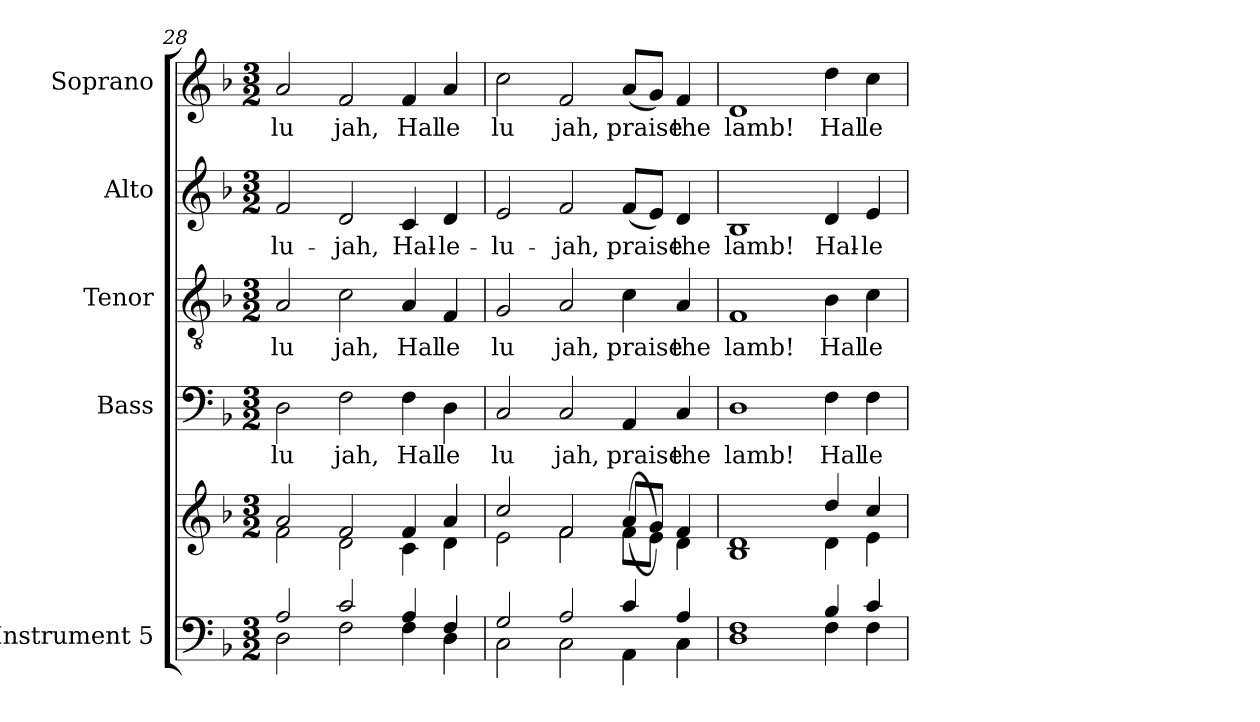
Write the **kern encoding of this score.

**kern	**kern	**kern	**text	**kern	**text	**kern	**text	**kern	**text
*part5	*part5	*part4	*part4	*part3	*part3	*part2	*part2	*part1	*part1
*staff6	*staff5	*staff4	*staff4	*staff3	*staff3	*staff2	*staff2	*staff1	*staff1
*I"Instrument 5	*	*I"Bass	*	*I"Tenor	*	*I"Alto	*	*I"Soprano	*
*clefF4	*clefG2	*clefF4	*	*clefGv2	*	*clefG2	*	*clefG2	*
*k[b-]	*k[b-]	*k[b-]	*	*k[b-]	*	*k[b-]	*	*k[b-]	*
*F:	*F:	*F:	*	*F:	*	*F:	*	*F:	*
*M3/2	*M3/2	*M3/2	*	*M3/2	*	*M3/2	*	*M3/2	*
=28	=28	=28	=28	=28	=28	=28	=28	=28	=28
*^	*^	*	*	*	*	*	*	*	*
!	!	!	!	!	!LO:LY:b:cj	!	!LO:LY:b:cj	!	!LO:LY:b:cj	!	!LO:LY:b:cj
2A/	2D\	2a/	2f\	2D\	lu	2A/	lu	2f/	-lu-	2a/	lu
!	!	!	!	!	!LO:LY:b:cj	!	!LO:LY:b:cj	!	!LO:LY:b:cj	!	!LO:LY:b:cj
2c/	2F\	2d\	2f/	2F\	jah,	2c\	jah,	2d/	-jah,	2f/	jah,
!	!	!	!	!	!LO:LY:b:cj	!	!LO:LY:b:cj	!	!LO:LY:b:cj	!	!LO:LY:b:cj
4A/	4F\	4f/	4c\	4F\	Hal	4A/	Hal	4c/	Hal-	4f/	Hal
!	!	!	!	!	!LO:LY:b:cj	!	!LO:LY:b:cj	!	!LO:LY:b:cj	!	!LO:LY:b:cj
4F/	4D\	4a/	4d\	4D\	le	4F/	le	4d/	-le-	4a/	le
=29	=29	=29	=29	=29	=29	=29	=29	=29	=29	=29	=29
!	!	!	!	!	!LO:LY:b:cj	!	!LO:LY:b:cj	!	!LO:LY:b:cj	!	!LO:LY:b:cj
2C\	2G/	2cc/	2e\	2C/	lu	2G/	lu	2e/	-lu-	2cc\	lu
!	!	!	!	!	!LO:LY:b:cj	!	!LO:LY:b:cj	!	!LO:LY:b:cj	!	!LO:LY:b:cj
2C\	2A/	2f\	2f/	2C/	jah,	2A/	jah,	2f/	-jah,	2f/	jah,
!	!	!	!	!	!LO:LY:b:cj	!	!LO:LY:b:cj	!	!LO:LY:b	!	!LO:LY:b
4c/	4AA\	(<8f\L	(>8a/L	4AA/	praise	4c\	praise	(<8f/L	praise	(<8a/L	praise
.	.	8e\J)	8g/J)	.	.	.	.	8e/J)	.	8g/J)	.
!	!	!	!	!	!LO:LY:b:cj	!	!LO:LY:b:cj	!	!LO:LY:b:cj	!	!LO:LY:b:cj
4C\	4A/	4f/	4d\	4C/	the	4A/	the	4d/	the	4f/	the
=30	=30	=30	=30	=30	=30	=30	=30	=30	=30	=30	=30
!	!	!	!	!	!LO:LY:b:cj	!	!LO:LY:b:cj	!	!LO:LY:b:cj	!	!LO:LY:b:cj
1D	1F	1B-	1d	1D	lamb!	1F	lamb!	1B-	lamb!	1d	lamb!
!	!	!	!	!	!LO:LY:b:cj	!	!LO:LY:b:cj	!	!LO:LY:b:cj	!	!LO:LY:b:cj
4B-/	4F\	4dd/	4d\	4F\	Hal	4B-\	Hal	4d/	Hal-	4dd\	Hal
!	!	!	!	!	!LO:LY:b:cj	!	!LO:LY:b:cj	!	!LO:LY:b:cj	!	!LO:LY:b:cj
4c/	4F\	4cc/	4e\	4F\	le	4c\	le	4e/	-le-	4cc\	le
*v	*v	*	*	*	*	*	*	*	*	*	*
*	*v	*v	*	*	*	*	*	*	*	*
=	=	=	=	=	=	=	=	=	=
*-	*-	*-	*-	*-	*-	*-	*-	*-	*-
